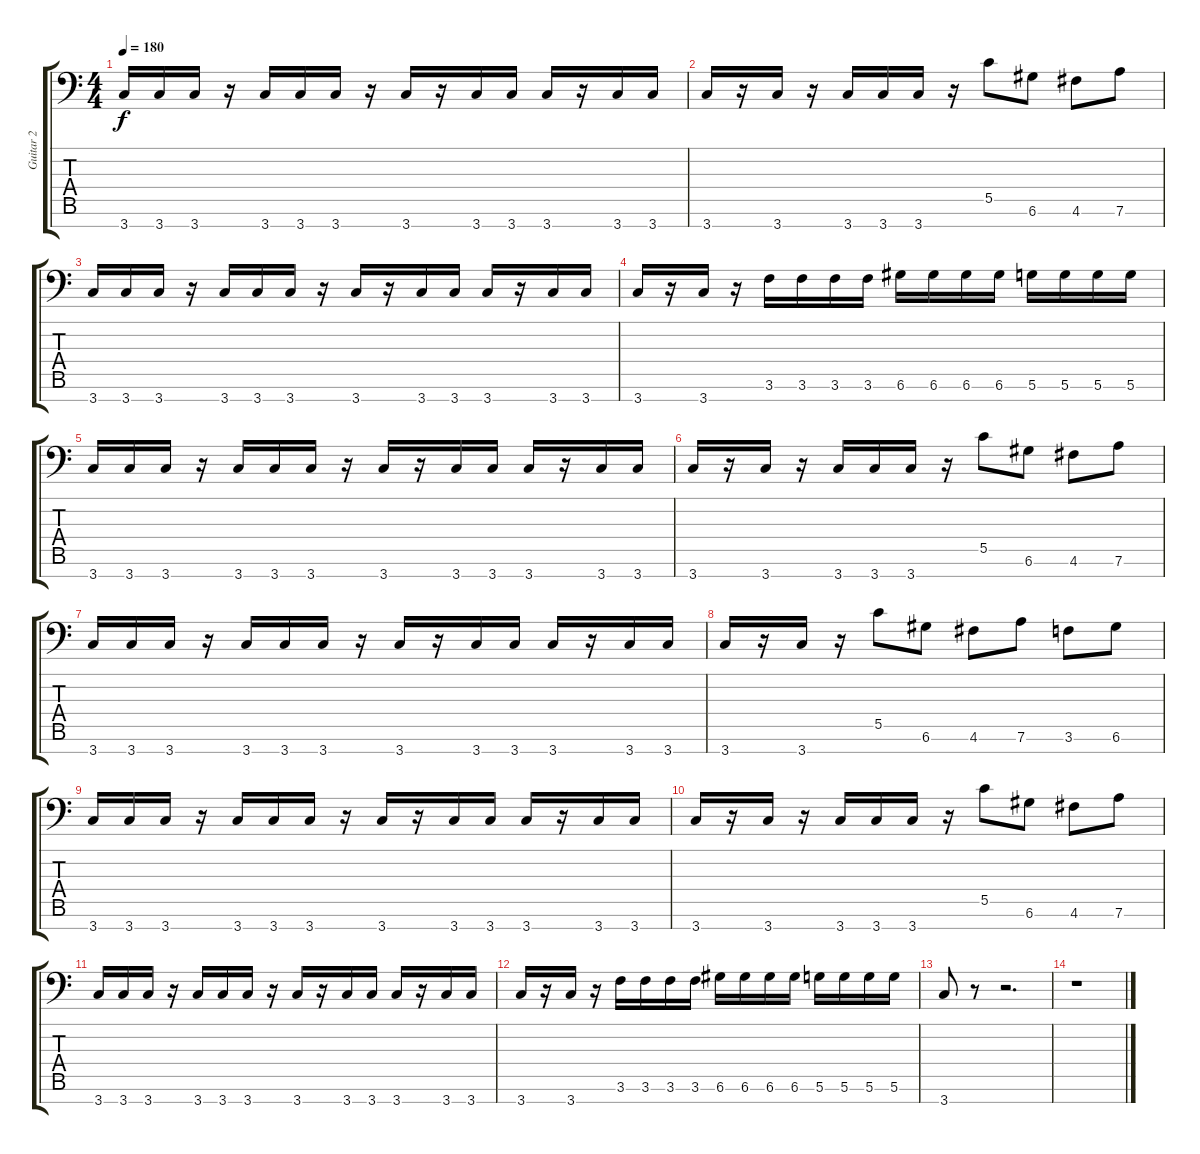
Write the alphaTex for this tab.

\track ("Guitar 2" "Guitar 2") {instrument distortionguitar}
\staff {score tabs}
\tuning (D4 A3 F3 C3 G2 D2 A1) {hide}
\ts (4 4)
\tempo 180
\clef f4
\ks c
3.7.16{dy f} 3.7.16 3.7.16 r.16 3.7.16 3.7.16 3.7.16 r.16 3.7.16 r.16 3.7.16 3.7.16 3.7.16 r.16 3.7.16 3.7.16 |
3.7.16 r.16 3.7.16 r.16 3.7.16 3.7.16 3.7.16 r.16 5.5.8 6.6.8 4.6.8 7.6.8 |
3.7.16 3.7.16 3.7.16 r.16 3.7.16 3.7.16 3.7.16 r.16 3.7.16 r.16 3.7.16 3.7.16 3.7.16 r.16 3.7.16 3.7.16 |
3.7.16 r.16 3.7.16 r.16 3.6.16 3.6.16 3.6.16 3.6.16 6.6.16 6.6.16 6.6.16 6.6.16 5.6.16 5.6.16 5.6.16 5.6.16 |
3.7.16 3.7.16 3.7.16 r.16 3.7.16 3.7.16 3.7.16 r.16 3.7.16 r.16 3.7.16 3.7.16 3.7.16 r.16 3.7.16 3.7.16 |
3.7.16 r.16 3.7.16 r.16 3.7.16 3.7.16 3.7.16 r.16 5.5.8 6.6.8 4.6.8 7.6.8 |
3.7.16 3.7.16 3.7.16 r.16 3.7.16 3.7.16 3.7.16 r.16 3.7.16 r.16 3.7.16 3.7.16 3.7.16 r.16 3.7.16 3.7.16 |
3.7.16 r.16 3.7.16 r.16 5.5.8 6.6.8 4.6.8 7.6.8 3.6.8 6.6.8 |
3.7.16 3.7.16 3.7.16 r.16 3.7.16 3.7.16 3.7.16 r.16 3.7.16 r.16 3.7.16 3.7.16 3.7.16 r.16 3.7.16 3.7.16 |
3.7.16 r.16 3.7.16 r.16 3.7.16 3.7.16 3.7.16 r.16 5.5.8 6.6.8 4.6.8 7.6.8 |
3.7.16 3.7.16 3.7.16 r.16 3.7.16 3.7.16 3.7.16 r.16 3.7.16 r.16 3.7.16 3.7.16 3.7.16 r.16 3.7.16 3.7.16 |
3.7.16 r.16 3.7.16 r.16 3.6.16 3.6.16 3.6.16 3.6.16 6.6.16 6.6.16 6.6.16 6.6.16 5.6.16 5.6.16 5.6.16 5.6.16 |
3.7.8 r.8 r.2{d} |
r.1
